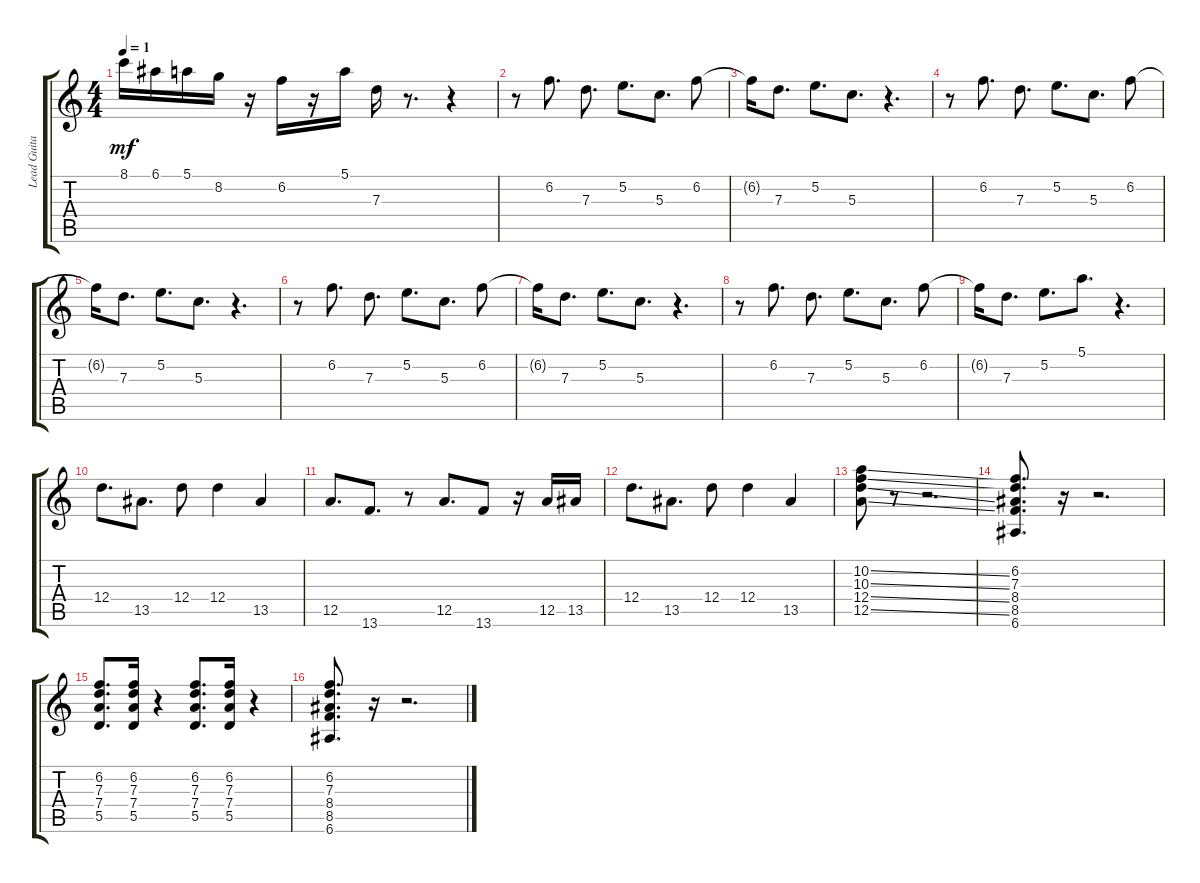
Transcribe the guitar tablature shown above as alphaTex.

\track ("Lead Guitar 1" "Lead Guita") {instrument electricguitarclean}
\staff {score tabs}
\tuning (E4 B3 G3 D3 A2 E2) {hide}
\ts (4 4)
\tempo 1
\clef g2
\ks c
8.1.16{dy mf} 6.1.16 5.1.16 8.2.16 r.16 6.2.16 r.16 5.1.16 7.3.16 r.8{d} r.4 |
r.8 6.2.8{d} 7.3.8{d} 5.2.8{d} 5.3.8{d} 6.2.8 |
6.2{t}.16 7.3.8{d} 5.2.8{d} 5.3.8{d} r.4{d} |
r.8 6.2.8{d} 7.3.8{d} 5.2.8{d} 5.3.8{d} 6.2.8 |
6.2{t}.16 7.3.8{d} 5.2.8{d} 5.3.8{d} r.4{d} |
r.8 6.2.8{d} 7.3.8{d} 5.2.8{d} 5.3.8{d} 6.2.8 |
6.2{t}.16 7.3.8{d} 5.2.8{d} 5.3.8{d} r.4{d} |
r.8 6.2.8{d} 7.3.8{d} 5.2.8{d} 5.3.8{d} 6.2.8 |
6.2{t}.16 7.3.8{d} 5.2.8{d} 5.1.8{d} r.4{d} |
12.4.8{d} 13.5.8{d} 12.4.8 12.4.4 13.5.4 |
12.5.8{d} 13.6.8{d} r.8 12.5.8{d} 13.6.8 r.16 12.5.16 13.5.16 |
12.4.8{d} 13.5.8{d} 12.4.8 12.4.4 13.5.4 |
(10.2{ss} 10.3{ss} 12.4{ss} 12.5{ss}).8 r.8 r.2{d} |
(6.2 7.3 8.4 8.5 6.6).8{d} r.16 r.2{d} |
(6.2 7.3 7.4 5.5).8{d} (6.2 7.3 7.4 5.5).16 r.4 (6.2 7.3 7.4 5.5).8{d} (6.2 7.3 7.4 5.5).16 r.4 |
(6.2 7.3 8.4 8.5 6.6).8{d} r.16 r.2{d}
